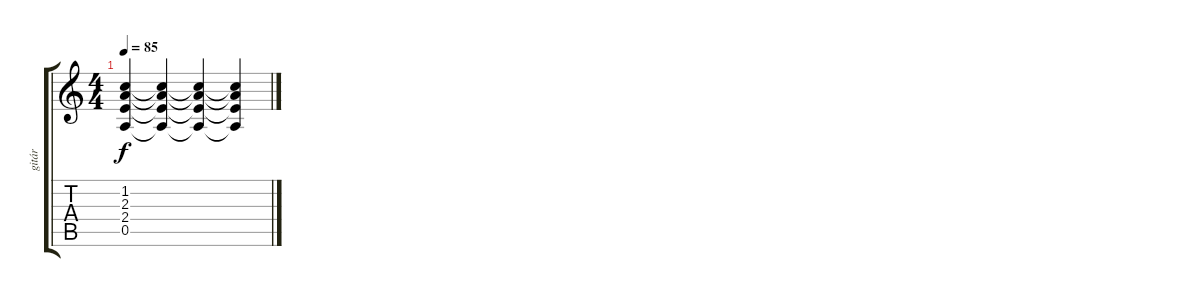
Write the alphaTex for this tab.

\track ("gitár" "gitár") {instrument acousticguitarnylon}
\staff {score tabs}
\tuning (E4 B3 G3 D3 A2 E2) {hide}
\ts (4 4)
\tempo 85
\clef g2
\ks c
(1.2{t} 2.3{t} 2.4{t} 0.5{t}).4{dy f} (1.2{t} 2.3{t} 2.4{t} 0.5{t}).4 (1.2{t} 2.3{t} 2.4{t} 0.5{t}).4 (1.2{t} 2.3{t} 2.4{t} 0.5{t}).4
